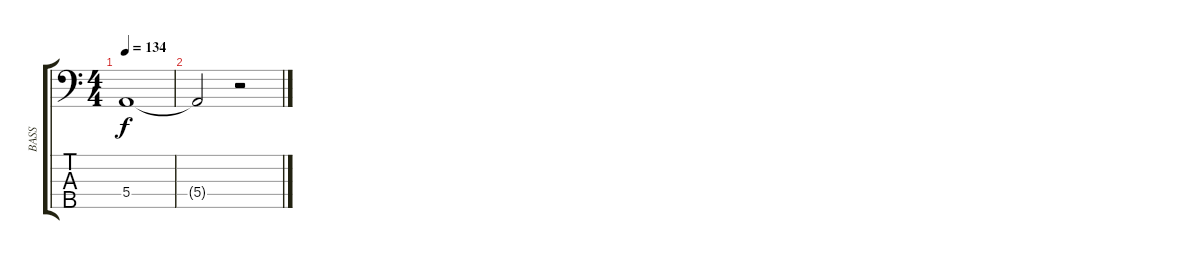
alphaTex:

\track ("BASS" "BASS") {instrument electricbasspick}
\staff {score tabs}
\tuning (G2 D2 A1 E1 B0) {hide}
\ts (4 4)
\tempo 134
\clef f4
\ks c
5.4{t}.1{dy f} |
5.4{t}.2 r.2
